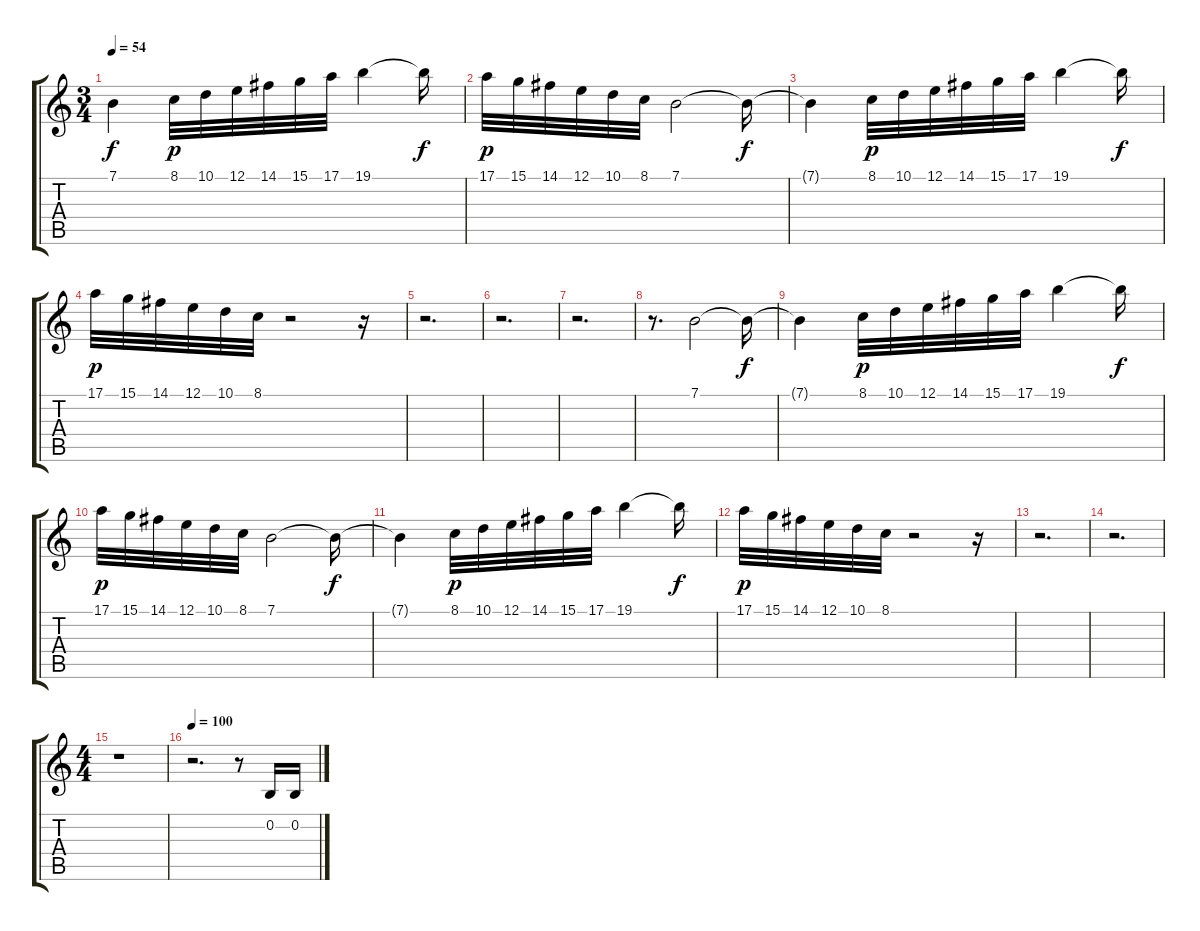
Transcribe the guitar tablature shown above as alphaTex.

\track "" {instrument stringensemble1}
\staff {score tabs}
\tuning (E4 B3 G3 D3 A2 E2) {hide}
\ts (3 4)
\tempo 54
\clef g2
\ks c
7.1{t}.4{dy f} 8.1.32{dy p} 10.1.32 12.1.32 14.1.32 15.1.32 17.1.32 19.1.4 19.1{t}.16{dy f} |
17.1.32{dy p} 15.1.32 14.1.32 12.1.32 10.1.32 8.1.32 7.1.2 7.1{t}.16{dy f} |
7.1{t}.4 8.1.32{dy p} 10.1.32 12.1.32 14.1.32 15.1.32 17.1.32 19.1.4 19.1{t}.16{dy f} |
17.1.32{dy p} 15.1.32 14.1.32 12.1.32 10.1.32 8.1.32 r.2 r.16 |
r.2{d} |
r.2{d} |
r.2{d} |
r.8{d} 7.1.2 7.1{t}.16{dy f} |
7.1{t}.4 8.1.32{dy p} 10.1.32 12.1.32 14.1.32 15.1.32 17.1.32 19.1.4 19.1{t}.16{dy f} |
17.1.32{dy p} 15.1.32 14.1.32 12.1.32 10.1.32 8.1.32 7.1.2 7.1{t}.16{dy f} |
7.1{t}.4 8.1.32{dy p} 10.1.32 12.1.32 14.1.32 15.1.32 17.1.32 19.1.4 19.1{t}.16{dy f} |
17.1.32{dy p} 15.1.32 14.1.32 12.1.32 10.1.32 8.1.32 r.2 r.16 |
r.2{d} |
r.2{d} |
\ts (4 4)
r.1 |
\tempo 100
r.2{d} r.8 0.2.16 0.2.16
